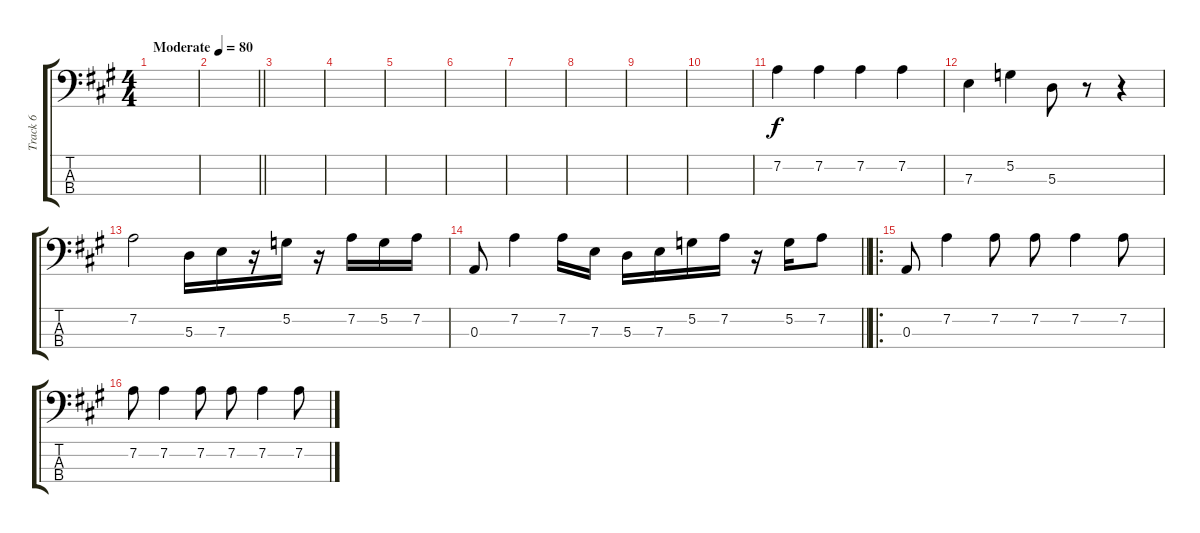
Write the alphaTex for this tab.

\track ("Track 6" "Track 6") {instrument electricbassfinger}
\staff {score tabs}
\tuning (G2 D2 A1 E1) {hide}
\ts (4 4)
\tempo (80 "Moderate")
\clef f4
\ks a
|
\barLineRight lightlight
|
|
|
|
|
|
|
|
|
7.2.4 7.2.4 7.2.4 7.2.4 |
7.3.4 5.2.4 5.3.8 r.8 r.4 |
7.2.2 5.3.16 7.3.16 r.16 5.2.16 r.16 7.2.16 5.2.16 7.2.16 |
\barLineRight lightlight
0.3.8 7.2.4 7.2.16 7.3.16 5.3.16 7.3.16 5.2.16 7.2.16 r.16 5.2.16 7.2.8 |
\ro
0.3.8 7.2.4 7.2.8 7.2.8 7.2.4 7.2.8 |
7.2.8 7.2.4 7.2.8 7.2.8 7.2.4 7.2.8
